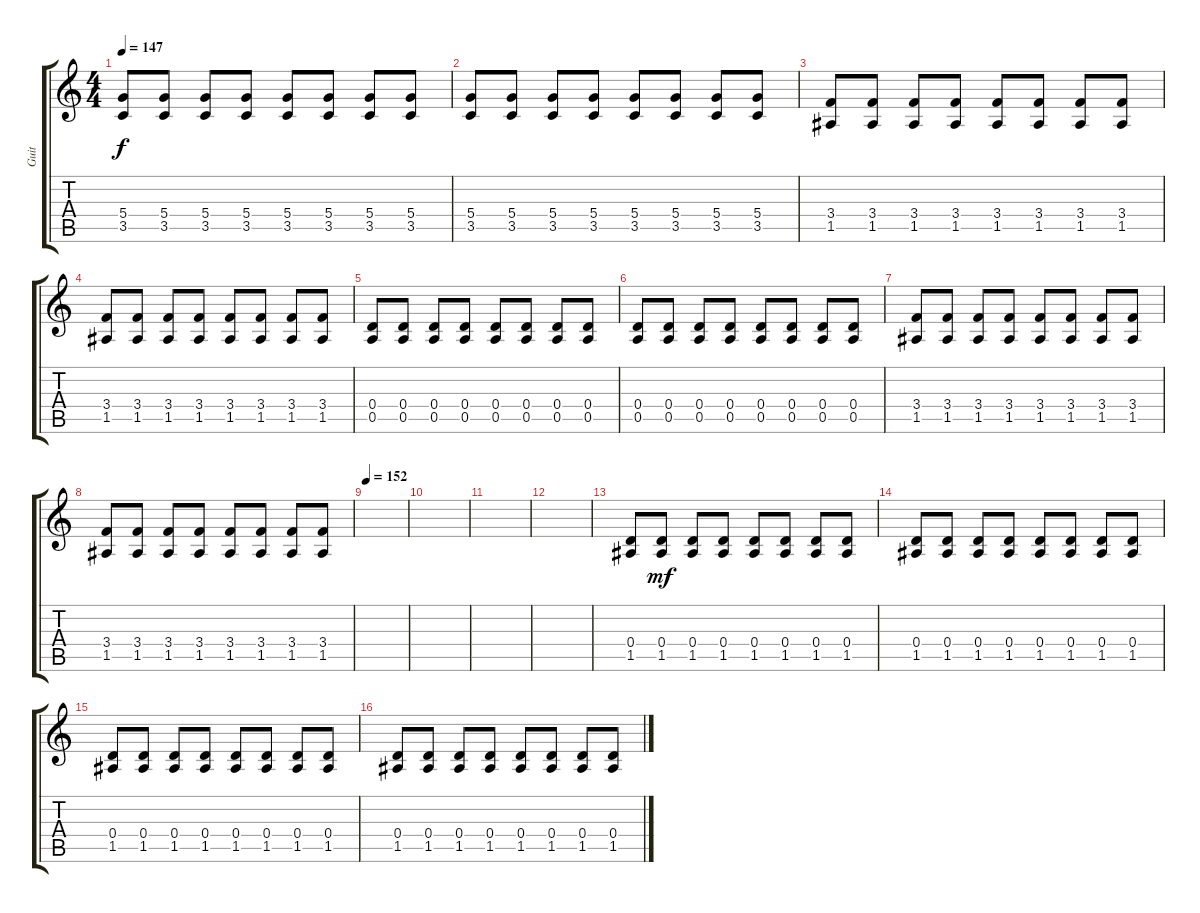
\track ("Guit" "Guit") {instrument overdrivenguitar}
\staff {score tabs}
\tuning (E4 B3 G3 D3 A2 E2) {hide}
\ts (4 4)
\tempo 147
\clef g2
\ks c
(5.4 3.5).8{dy f} (5.4 3.5).8 (5.4 3.5).8 (5.4 3.5).8 (5.4 3.5).8 (5.4 3.5).8 (5.4 3.5).8 (5.4 3.5).8 |
(5.4 3.5).8 (5.4 3.5).8 (5.4 3.5).8 (5.4 3.5).8 (5.4 3.5).8 (5.4 3.5).8 (5.4 3.5).8 (5.4 3.5).8 |
(3.4 1.5).8 (3.4 1.5).8 (3.4 1.5).8 (3.4 1.5).8 (3.4 1.5).8 (3.4 1.5).8 (3.4 1.5).8 (3.4 1.5).8 |
(3.4 1.5).8 (3.4 1.5).8 (3.4 1.5).8 (3.4 1.5).8 (3.4 1.5).8 (3.4 1.5).8 (3.4 1.5).8 (3.4 1.5).8 |
(0.4 0.5).8 (0.4 0.5).8 (0.4 0.5).8 (0.4 0.5).8 (0.4 0.5).8 (0.4 0.5).8 (0.4 0.5).8 (0.4 0.5).8 |
(0.4 0.5).8 (0.4 0.5).8 (0.4 0.5).8 (0.4 0.5).8 (0.4 0.5).8 (0.4 0.5).8 (0.4 0.5).8 (0.4 0.5).8 |
(3.4 1.5).8 (3.4 1.5).8 (3.4 1.5).8 (3.4 1.5).8 (3.4 1.5).8 (3.4 1.5).8 (3.4 1.5).8 (3.4 1.5).8 |
(3.4 1.5).8 (3.4 1.5).8 (3.4 1.5).8 (3.4 1.5).8 (3.4 1.5).8 (3.4 1.5).8 (3.4 1.5).8 (3.4 1.5).8 |
\tempo 152
|
|
|
|
(0.4 1.5).8 (0.4 1.5).8{dy mf} (0.4 1.5).8 (0.4 1.5).8 (0.4 1.5).8 (0.4 1.5).8 (0.4 1.5).8 (0.4 1.5).8 |
(0.4 1.5).8 (0.4 1.5).8 (0.4 1.5).8 (0.4 1.5).8 (0.4 1.5).8 (0.4 1.5).8 (0.4 1.5).8 (0.4 1.5).8 |
(0.4 1.5).8 (0.4 1.5).8 (0.4 1.5).8 (0.4 1.5).8 (0.4 1.5).8 (0.4 1.5).8 (0.4 1.5).8 (0.4 1.5).8 |
(0.4 1.5).8 (0.4 1.5).8 (0.4 1.5).8 (0.4 1.5).8 (0.4 1.5).8 (0.4 1.5).8 (0.4 1.5).8 (0.4 1.5).8
